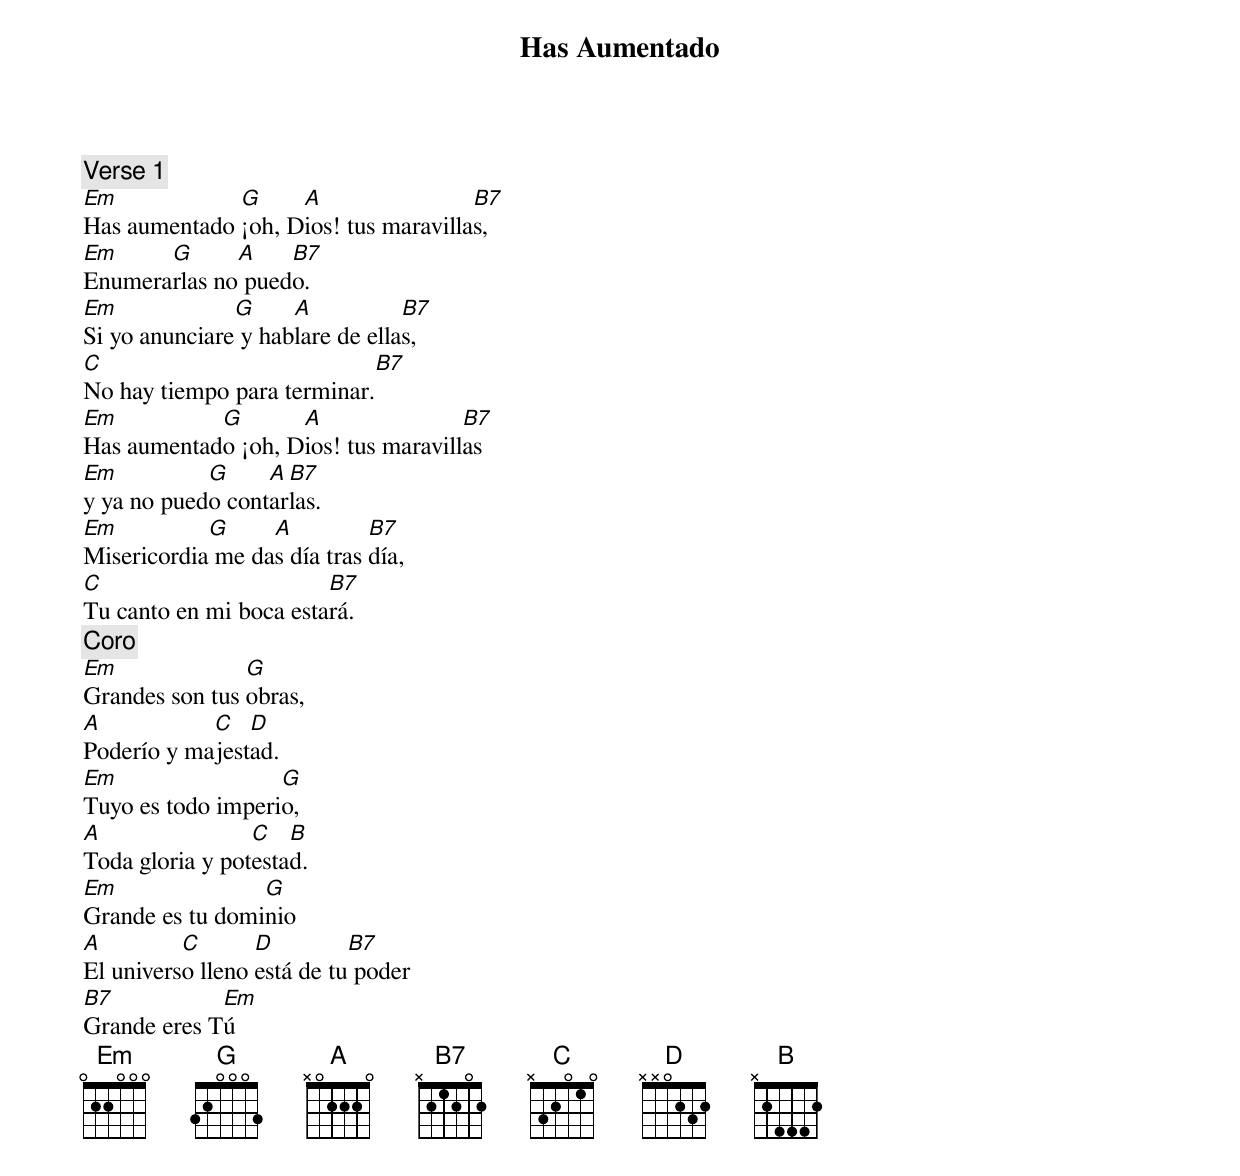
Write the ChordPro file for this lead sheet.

{title: Has Aumentado}
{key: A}
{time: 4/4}
{comment: Verse 1}
[Em]Has aumentado [G]¡oh, D[A]ios! tus maravilla[B7]s,
[Em]Enumera[G]rlas no[A] pued[B7]o.
[Em]Si yo anunciare[G] y hab[A]lare de ella[B7]s,
[C]No hay tiempo para terminar.[B7]
[Em]Has aumentad[G]o ¡oh, D[A]ios! tus maravill[B7]as
[Em]y ya no pued[G]o cont[A]ar[B7]las.
[Em]Misericordia[G] me da[A]s día tras [B7]día,
[C]Tu canto en mi boca esta[B7]rá.
{comment: Coro}
[Em]Grandes son tus [G]obras,
[A]Poderío y ma[C]jest[D]ad.
[Em]Tuyo es todo imperi[G]o,
[A]Toda gloria y pot[C]esta[B]d.
[Em]Grande es tu domi[G]nio
[A]El univers[C]o lleno [D]está de tu[B7] poder
[B7]Grande eres T[Em]ú
